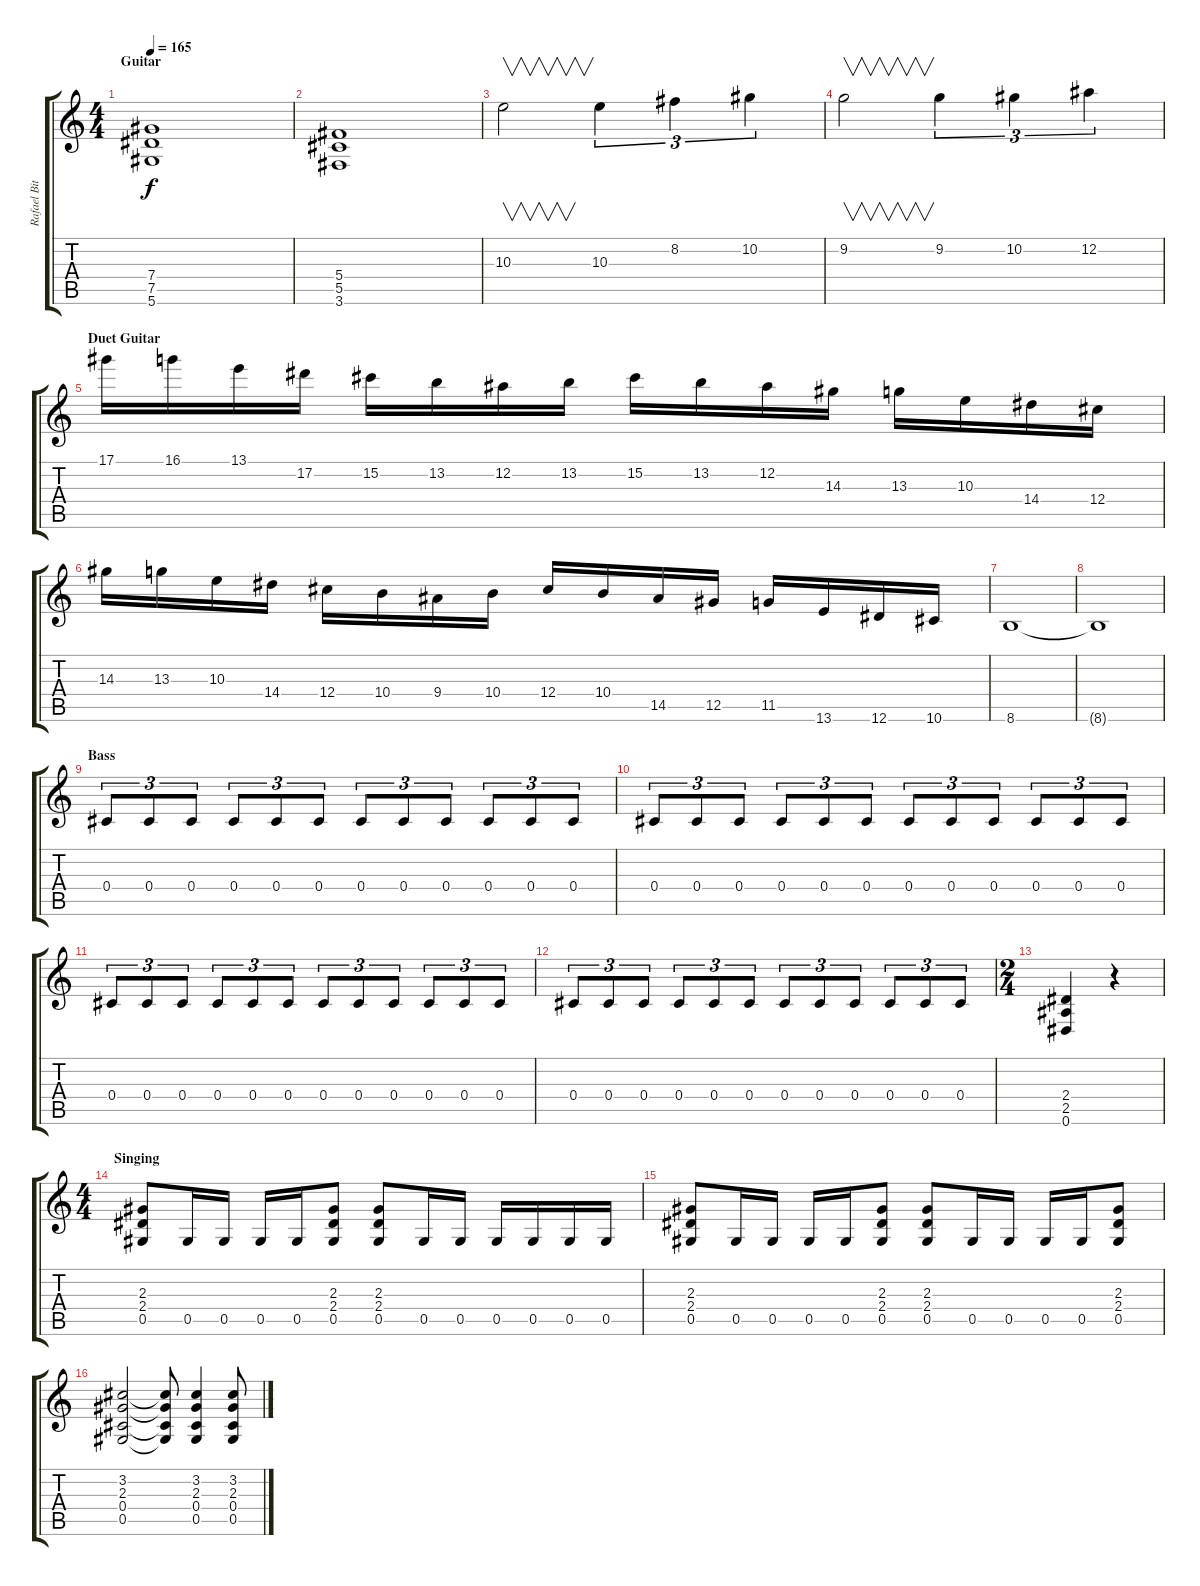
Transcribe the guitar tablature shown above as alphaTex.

\track ("Rafael Bittencourt" "Rafael Bit") {instrument distortionguitar}
\staff {score tabs}
\tuning (Eb4 Bb3 Gb3 Db3 Ab2 Eb2) {hide}
\ts (4 4)
\section ("" "Guitar")
\tempo 165
\clef g2
\ks c
(7.4 7.5 5.6).1{dy f volume 12} |
(5.4 5.5 3.6).1 |
10.3.2{v volume 16} 10.3.4{tu (3 2)} 8.2.4{tu (3 2)} 10.2.4{tu (3 2)} |
9.2.2{v} 9.2.4{tu (3 2)} 10.2.4{tu (3 2)} 12.2.4{tu (3 2)} |
\section ("" "Duet Guitar")
17.1.16 16.1.16 13.1.16 17.2.16 15.2.16 13.2.16 12.2.16 13.2.16 15.2.16 13.2.16 12.2.16 14.3.16 13.3.16 10.3.16 14.4.16 12.4.16 |
14.3.16 13.3.16 10.3.16 14.4.16 12.4.16 10.4.16 9.4.16 10.4.16 12.4.16 10.4.16 14.5.16 12.5.16 11.5.16 13.6.16 12.6.16 10.6.16 |
8.6.1 |
8.6{t}.1 |
\section ("" "Bass")
0.4.8{tu (3 2) volume 12} 0.4.8{tu (3 2)} 0.4.8{tu (3 2)} 0.4.8{tu (3 2)} 0.4.8{tu (3 2)} 0.4.8{tu (3 2)} 0.4.8{tu (3 2)} 0.4.8{tu (3 2)} 0.4.8{tu (3 2)} 0.4.8{tu (3 2)} 0.4.8{tu (3 2)} 0.4.8{tu (3 2)} |
0.4.8{tu (3 2)} 0.4.8{tu (3 2)} 0.4.8{tu (3 2)} 0.4.8{tu (3 2)} 0.4.8{tu (3 2)} 0.4.8{tu (3 2)} 0.4.8{tu (3 2)} 0.4.8{tu (3 2)} 0.4.8{tu (3 2)} 0.4.8{tu (3 2)} 0.4.8{tu (3 2)} 0.4.8{tu (3 2)} |
0.4.8{tu (3 2)} 0.4.8{tu (3 2)} 0.4.8{tu (3 2)} 0.4.8{tu (3 2)} 0.4.8{tu (3 2)} 0.4.8{tu (3 2)} 0.4.8{tu (3 2)} 0.4.8{tu (3 2)} 0.4.8{tu (3 2)} 0.4.8{tu (3 2)} 0.4.8{tu (3 2)} 0.4.8{tu (3 2)} |
0.4.8{tu (3 2)} 0.4.8{tu (3 2)} 0.4.8{tu (3 2)} 0.4.8{tu (3 2)} 0.4.8{tu (3 2)} 0.4.8{tu (3 2)} 0.4.8{tu (3 2)} 0.4.8{tu (3 2)} 0.4.8{tu (3 2)} 0.4.8{tu (3 2)} 0.4.8{tu (3 2)} 0.4.8{tu (3 2)} |
\ts (2 4)
(2.4 2.5 0.6).4 r.4 |
\ts (4 4)
\section ("" "Singing")
(2.3 2.4 0.5).8 0.5.16 0.5.16 0.5.16 0.5.16 (2.3 2.4 0.5).8 (2.3 2.4 0.5).8 0.5.16 0.5.16 0.5.16 0.5.16 0.5.16 0.5.16 |
(2.3 2.4 0.5).8 0.5.16 0.5.16 0.5.16 0.5.16 (2.3 2.4 0.5).8 (2.3 2.4 0.5).8 0.5.16 0.5.16 0.5.16 0.5.16 (2.3 2.4 0.5).8 |
(3.2 2.3 0.4 0.5).2 (3.2{t} 2.3{t} 0.4{t} 0.5{t}).8 (3.2 2.3 0.4 0.5).4 (3.2 2.3 0.4 0.5).8
